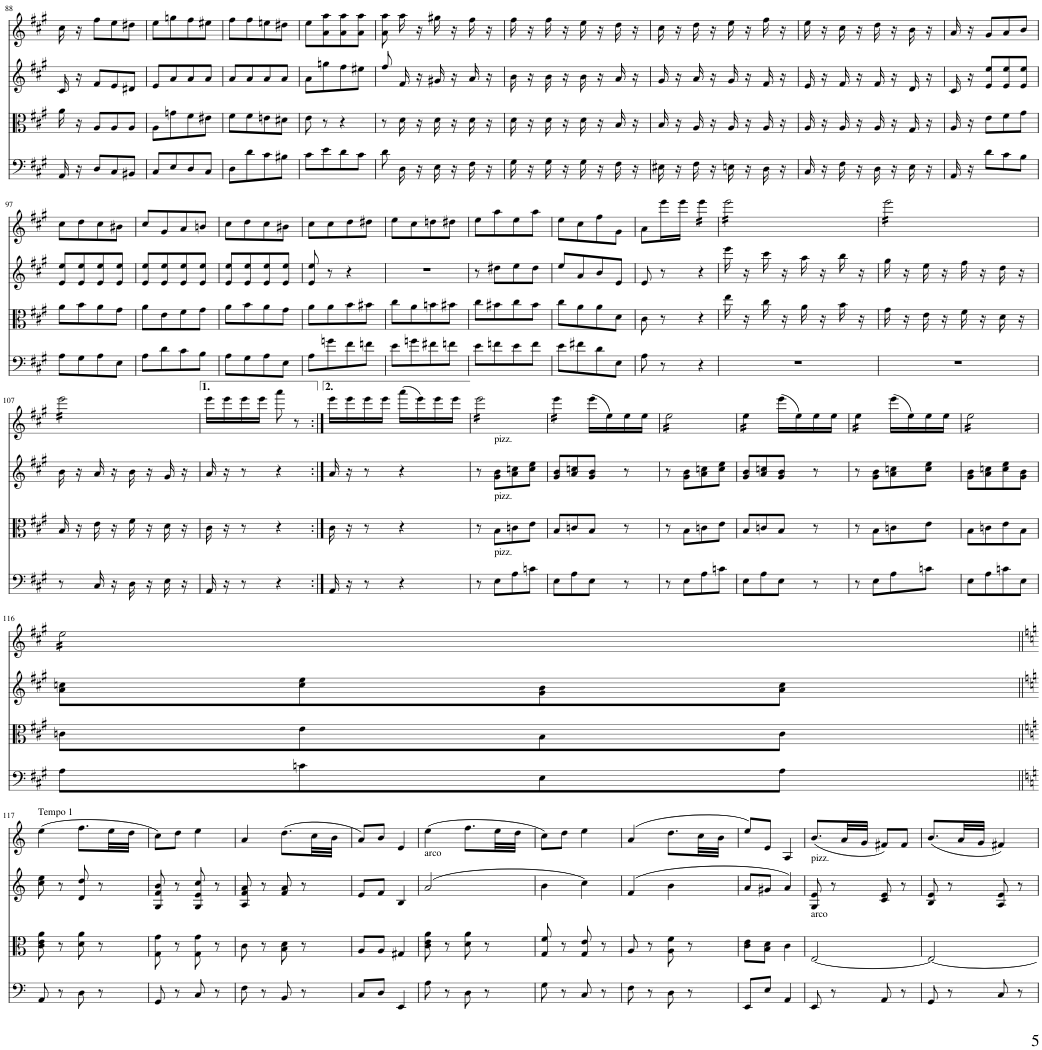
**kern	**kern	**kern	**kern
*part4	*part3	*part2	*part1
*staff4	*staff3	*staff2	*staff1
*I"Piano	*I"Piano	*I"Piano	*I"Piano
*I'Pno	*I'Pno	*I'Pno	*I'Pno
!!LO:PB:g=z
*clefF4	*clefC3	*clefG2	*clefG2
*k[f#c#g#]	*k[f#c#g#]	*k[f#c#g#]	*k[f#c#g#]
*M2/4	*M2/4	*M2/4	*M2/4
=88	=88	=88	=88
16AA/	16a\	16c#/	16cc#\
16r	16r	16r	16r
8D/L	8A/L	8f#/L	8ff#\L
8C#/	8A/	8e/	8ee\
8BB#X/J	8A/J	8d#X/J	8dd#X\J
=89	=89	=89	=89
8C#/L	8A\L	8e/L	8ee\L
8E/	8gn\	8a/	8ggn\
8D/	8f#\	8a/	8ff#\
8C#/J	8e#X\J	8a/J	8ee#X\J
=90	=90	=90	=90
8D\L	8f#\L	8a/L	8ff#\L
8d\	8f#\	8a/	8ff#\
8c#\	8en\	8a/	8een\
8B#X\J	8d#X\J	8a/J	8dd#X\J
=91	=91	=91	=91
8c#\L	8e\	8a\L	8ee\L
8e\	8r	8ggn\	8a\ 8aa\
8d\	4r	8ff#\	8a\ 8aa\
8c#\J	.	8ee#X\J	8a\ 8aa\J
=92	=92	=92	=92
8d\	8r	8ff#/	8a\ 8aa\
16D\	16d\	16f#/	16aa\
16r	16r	16r	16r
16E\	16d\	16g#X/	16gg#X\
16r	16r	16r	16r
16F#\	16d\	16a/	16ff#\
16r	16r	16r	16r
=93	=93	=93	=93
16G#\	16d\	16b\	16ff#\
16r	16r	16r	16r
16G#\	16d\	16b\	16ff#\
16r	16r	16r	16r
16G#\	16d\	16b\	16ee\
16r	16r	16r	16r
16F#\	16B/	16a/	16dd\
16r	16r	16r	16r
=94	=94	=94	=94
16E#X\	16B/	16g#/	16cc#\
16r	16r	16r	16r
16F#\	16A/	16a/	16dd\
16r	16r	16r	16r
16En\	16A/	16g#/	16ee\
16r	16r	16r	16r
16D\	16A/	16f#/	16ff#\
16r	16r	16r	16r
=95	=95	=95	=95
16C#/	16A/	16e/	16ee\
16r	16r	16r	16r
16F#\	16A/	16f#/	16cc#\
16r	16r	16r	16r
16D\	16A/	16f#/	16dd\
16r	16r	16r	16r
16E\	16G#/	16d/	16b\
16r	16r	16r	16r
=96	=96	=96	=96
16AA/	16A/	16c#/	16a/
16r	16r	16r	16r
8d\L	8e\L	8e/ 8ee/L	8g#/L
8c#\	8f#\	8e/ 8ee/	8a/
8B\J	8g#\J	8e/ 8ee/J	8b/J
!!LO:LB:g=z
=97	=97	=97	=97
8A\L	8a\L	8e/ 8ee/L	8cc#\L
8G#\	8b\	8e/ 8ee/	8dd\
8A\	8a\	8e/ 8ee/	8cc#\
8E\J	8g#\J	8e/ 8ee/J	8b#X\J
=98	=98	=98	=98
8A\L	8a\L	8e/ 8ee/L	8cc#/L
8d\	8e\	8e/ 8ee/	8g#/
8c#\	8f#\	8e/ 8ee/	8a/
8B\J	8g#\J	8e/ 8ee/J	8bn/J
=99	=99	=99	=99
8A\L	8a\L	8e/ 8ee/L	8cc#\L
8G#\	8b\	8e/ 8ee/	8dd\
8A\	8a\	8e/ 8ee/	8cc#\
8E\J	8g#\J	8e/ 8ee/J	8b#X\J
=100	=100	=100	=100
8A\L	8a\L	8e/ 8ee/	8cc#\L
8gn\	8a\	8r	8cc#\
8f#\	8b\	4r	8dd\
8fn\J	8b#X\J	.	8dd#X\J
=101	=101	=101	=101
8e\L	8cc#\L	2r	8ee\L
8gn\	8a\	.	8cc#\
8f#X\	8bn\	.	8ddn\
8fn\J	8b#X\J	.	8dd#X\J
=102	=102	=102	=102
8e\L	8cc#\L	8r	8ee\L
8fn\	8b#X\	8dd#X\L	8aa\
8e\	8cc#\	8ee\	8ee\
8f\J	8b#\J	8dd#\J	8aa\J
=103	=103	=103	=103
8e\L	8cc#\L	8ee/L	8ee\L
8f#X\	8a\	8a/	8cc#\
8d\	8a\	8b/	8ff#\
8E\J	8d\J	8e/J	8g#\J
=104	=104	=104	=104
8A\	8c#\	8e/	8a\L
8r	8r	8r	16eee\L
.	.	.	16eee\JJ
*	*	*	*tremolo
4r	4r	4r	16eee\LL
.	.	.	16eee\
.	.	.	16eee\
.	.	.	16eee\JJ
=105	=105	=105	=105
2r	16ee\	16eee\	16eee\LL
.	16r	16r	16eee\
.	16cc#\	16ccc#\	16eee\
.	16r	16r	16eee\
.	16a\	16aa\	16eee\
.	16r	16r	16eee\
.	16b\	16bb\	16eee\
.	16r	16r	16eee\JJ
=106	=106	=106	=106
2r	16g#\	16gg#\	16eee\LL
.	16r	16r	16eee\
.	16e\	16ee\	16eee\
.	16r	16r	16eee\
.	16f#\	16ff#\	16eee\
.	16r	16r	16eee\
.	16d\	16dd\	16eee\
.	16r	16r	16eee\JJ
!!LO:LB:g=z
=107	=107	=107	=107
8r	16B/	16b\	16eee\LL
.	16r	16r	16eee\
16C#/	16e\	16a/	16eee\
16r	16r	16r	16eee\
16D\	16f#\	16b\	16eee\
16r	16r	16r	16eee\
16E\	16d\	16g#/	16eee\
16r	16r	16r	16eee\JJ
*	*	*	*Xtremolo
=108	=108	=108	=108
16AA/	16c#\	16a/	16eee\LL
16r	16r	16r	16eee\
8r	8r	8r	16eee\
.	.	.	16eee\JJ
4r	4r	4r	8aaa\
.	.	.	8r
=109:|!	=109:|!	=109:|!	=109:|!
16AA/	16c#\	16a/	16eee\LL
16r	16r	16r	16eee\
8r	8r	8r	16eee\
.	.	.	16eee\JJ
4r	4r	4r	(16aaa\LL
.	.	.	16eee\)
.	.	.	16eee\
.	.	.	16eee\JJ
=110	=110	=110	=110
*	*	*	*tremolo
8r	8r	8r	16eee\LL
.	.	.	16eee\
!	!	!LO:TX:a:t=pizz.	!
!	!LO:TX:a:t=pizz.	!	!
!LO:TX:a:t=pizz.	!	!	!
8E\L	8B\L	8g#\ 8b\L	16eee\
.	.	.	16eee\
8A\	8cn\	8a\ 8ccn\	16eee\
.	.	.	16eee\
8cn\J	8e\J	8cc\ 8ee\J	16eee\
.	.	.	16eee\JJ
=111	=111	=111	=111
8E\L	8B/L	8g#/ 8b/L	16eee\LL
.	.	.	16eee\
8A\	8cn/	8a/ 8ccn/	16eee\
.	.	.	16eee\JJ
*	*	*	*Xtremolo
8E\J	8B/J	8g#/ 8b/J	(16eee\LL
.	.	.	16ee\)
8r	8r	8r	16ee\
.	.	.	16ee\JJ
=112	=112	=112	=112
*	*	*	*tremolo
8r	8r	8r	16ee\LL
.	.	.	16ee\
8E\L	8B\L	8g#\ 8b\L	16ee\
.	.	.	16ee\
8A\	8cn\	8a\ 8ccn\	16ee\
.	.	.	16ee\
8cn\J	8e\J	8cc\ 8ee\J	16ee\
.	.	.	16ee\JJ
=113	=113	=113	=113
8E\L	8B/L	8g#/ 8b/L	16ee\LL
.	.	.	16ee\
8A\	8cn/	8a/ 8ccn/	16ee\
.	.	.	16ee\JJ
*	*	*	*Xtremolo
8E\J	8B/J	8g#/ 8b/J	(16eee\LL
.	.	.	16ee\)
8r	8r	8r	16ee\
.	.	.	16ee\JJ
=114	=114	=114	=114
*	*	*	*tremolo
8r	8r	8r	16ee\LL
.	.	.	16ee\
8E\L	8B\L	8g#\ 8b\L	16ee\
.	.	.	16ee\JJ
*	*	*	*Xtremolo
8A\	8cn\	8a\ 8ccn\	(16eee\LL
.	.	.	16ee\)
8cn\J	8e\J	8cc\ 8ee\J	16ee\
.	.	.	16ee\JJ
=115	=115	=115	=115
*	*	*	*tremolo
8E\L	8B\L	8g#\ 8b\L	16ee\LL
.	.	.	16ee\
8A\	8cn\	8a\ 8ccn\	16ee\
.	.	.	16ee\
8cn\	8e\	8cc\ 8ee\	16ee\
.	.	.	16ee\
8E\J	8B\J	8g#\ 8b\J	16ee\
.	.	.	16ee\JJ
!!LO:LB:g=z
=116	=116	=116	=116
8A\L	8cn\L	8a\ 8ccn\L	16ee\LL
.	.	.	16ee\
8cn\	8e\	8cc\ 8ee\	16ee\
.	.	.	16ee\
8E\	8B\	8g#\ 8b\	16ee\
.	.	.	16ee\
8A\J	8c\J	8a\ 8cc\J	16ee\
.	.	.	16ee\JJ
*	*	*	*Xtremolo
!!LO:LB:g=z
=117||	=117||	=117||	=117||
*k[]	*k[]	*k[]	*k[]
!	!	!	!LO:TX:a:t=Tempo 1
8AA/	8c\ 8e\ 8a\	8cc\ 8ee\	(4ee\
8r	8r	8r	.
8D\	8d\ 8a\	8d/ 8dd/	8.ff\L
8r	8r	8r	.
.	.	.	32ee\LL
.	.	.	32dd\JJJ
=118	=118	=118	=118
8GG/	8G\ 8g\	8G/ 8f/ 8b/	8cc\L)
8r	8r	8r	8dd\J
8C/	8G\ 8g\	8G/ 8e/ 8cc/	4ee\
8r	8r	8r	.
=119	=119	=119	=119
8F\	8c\	8A/ 8f/ 8a/	4a/
8r	8r	8r	.
8BB/	8B\ 8d\	8f/ 8a/	(8.dd\L
8r	8r	8r	.
.	.	.	32cc\LL
.	.	.	32b\JJJ
=120	=120	=120	=120
8C/L	8A/L	8e/L	8a/L)
8D/J	8A/J	8f/J	8b/J
4EE/	4G#X/	4B/	4e/
=121	=121	=121	=121
!	!	!LO:TX:a:t=arco	!
8A\	8c\ 8e\ 8a\	(2a/	(4ee\
8r	8r	.	.
8D\	8d\ 8a\	.	8.ff\L
8r	8r	.	.
.	.	.	32ee\LL
.	.	.	32dd\JJJ
=122	=122	=122	=122
8G\	8G/ 8f/	4b\	8cc\L)
8r	8r	.	8dd\J
8C/	8G/ 8e/	4cc\)	4ee\
8r	8r	.	.
=123	=123	=123	=123
8F\	8A/	(4f/	(4a/
8r	8r	.	.
8D\	8A\ 8f\	4b\	8.dd\L
8r	8r	.	.
.	.	.	32cc\LL
.	.	.	32b\JJJ
=124	=124	=124	=124
8EE/L	8c\ 8e\L	8a/L	8ee/L)
8E/J	8B\ 8d\J	8g#X/J	8e/J
4AA/	4c\	4a/)	4A/
=125	=125	=125	=125
!	!	!LO:TX:a:t=pizz.	!
!	!LO:TX:a:t=arco	!	!
8EE/	[2E/	8G/ 8e/	(8.b/L
8r	.	8r	.
.	.	.	32a/LL
.	.	.	32g/JJJ
8AA/	.	8c/ 8e/	8f#X/L)
8r	.	8r	8f#/J
=126	=126	=126	=126
8GG/	2E/_	8B/ 8e/	(8.b/L
8r	.	8r	.
.	.	.	32a/LL
.	.	.	32g/JJJ
8C/	.	8A/ 8e/	4f#X/)
8r	.	8r	.
=	=	=	=
*-	*-	*-	*-
